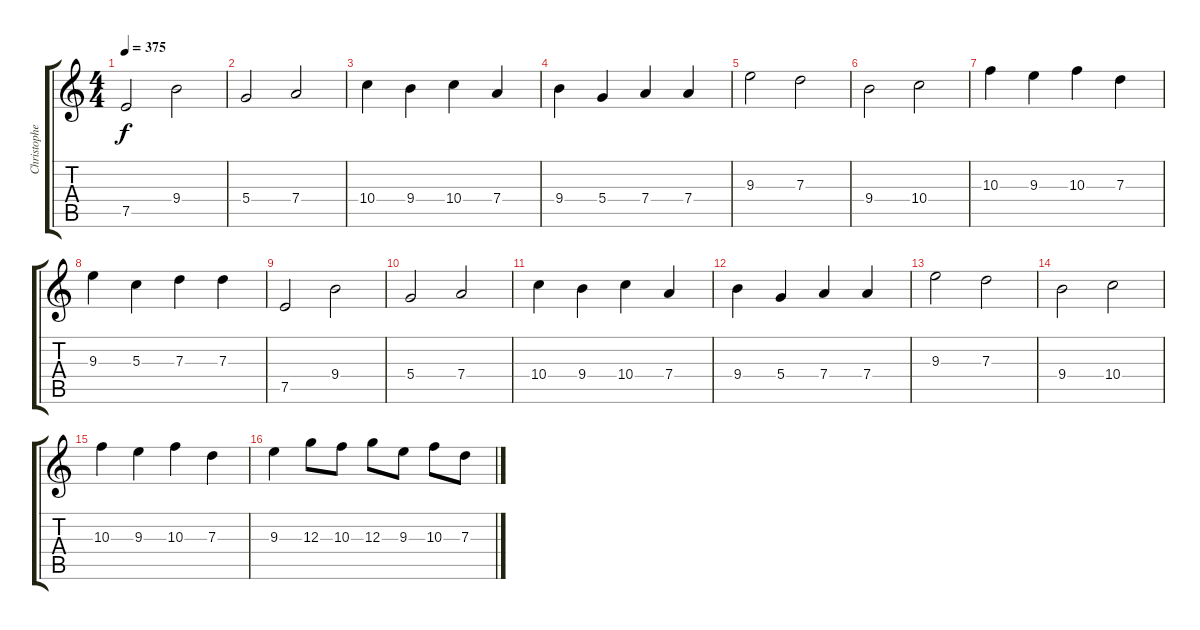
\track ("Christophe" "Christophe") {instrument distortionguitar}
\staff {score tabs}
\tuning (E4 B3 G3 D3 A2 E2) {hide}
\ts (4 4)
\tempo 375
\clef g2
\ks c
7.5.2{dy f} 9.4.2 |
5.4.2 7.4.2 |
10.4.4 9.4.4 10.4.4 7.4.4 |
9.4.4 5.4.4 7.4.4 7.4.4 |
9.3.2 7.3.2 |
9.4.2 10.4.2 |
10.3.4 9.3.4 10.3.4 7.3.4 |
9.3.4 5.3.4 7.3.4 7.3.4 |
7.5.2 9.4.2 |
5.4.2 7.4.2 |
10.4.4 9.4.4 10.4.4 7.4.4 |
9.4.4 5.4.4 7.4.4 7.4.4 |
9.3.2 7.3.2 |
9.4.2 10.4.2 |
10.3.4 9.3.4 10.3.4 7.3.4 |
9.3.4 12.3.8 10.3.8 12.3.8 9.3.8 10.3.8 7.3.8
